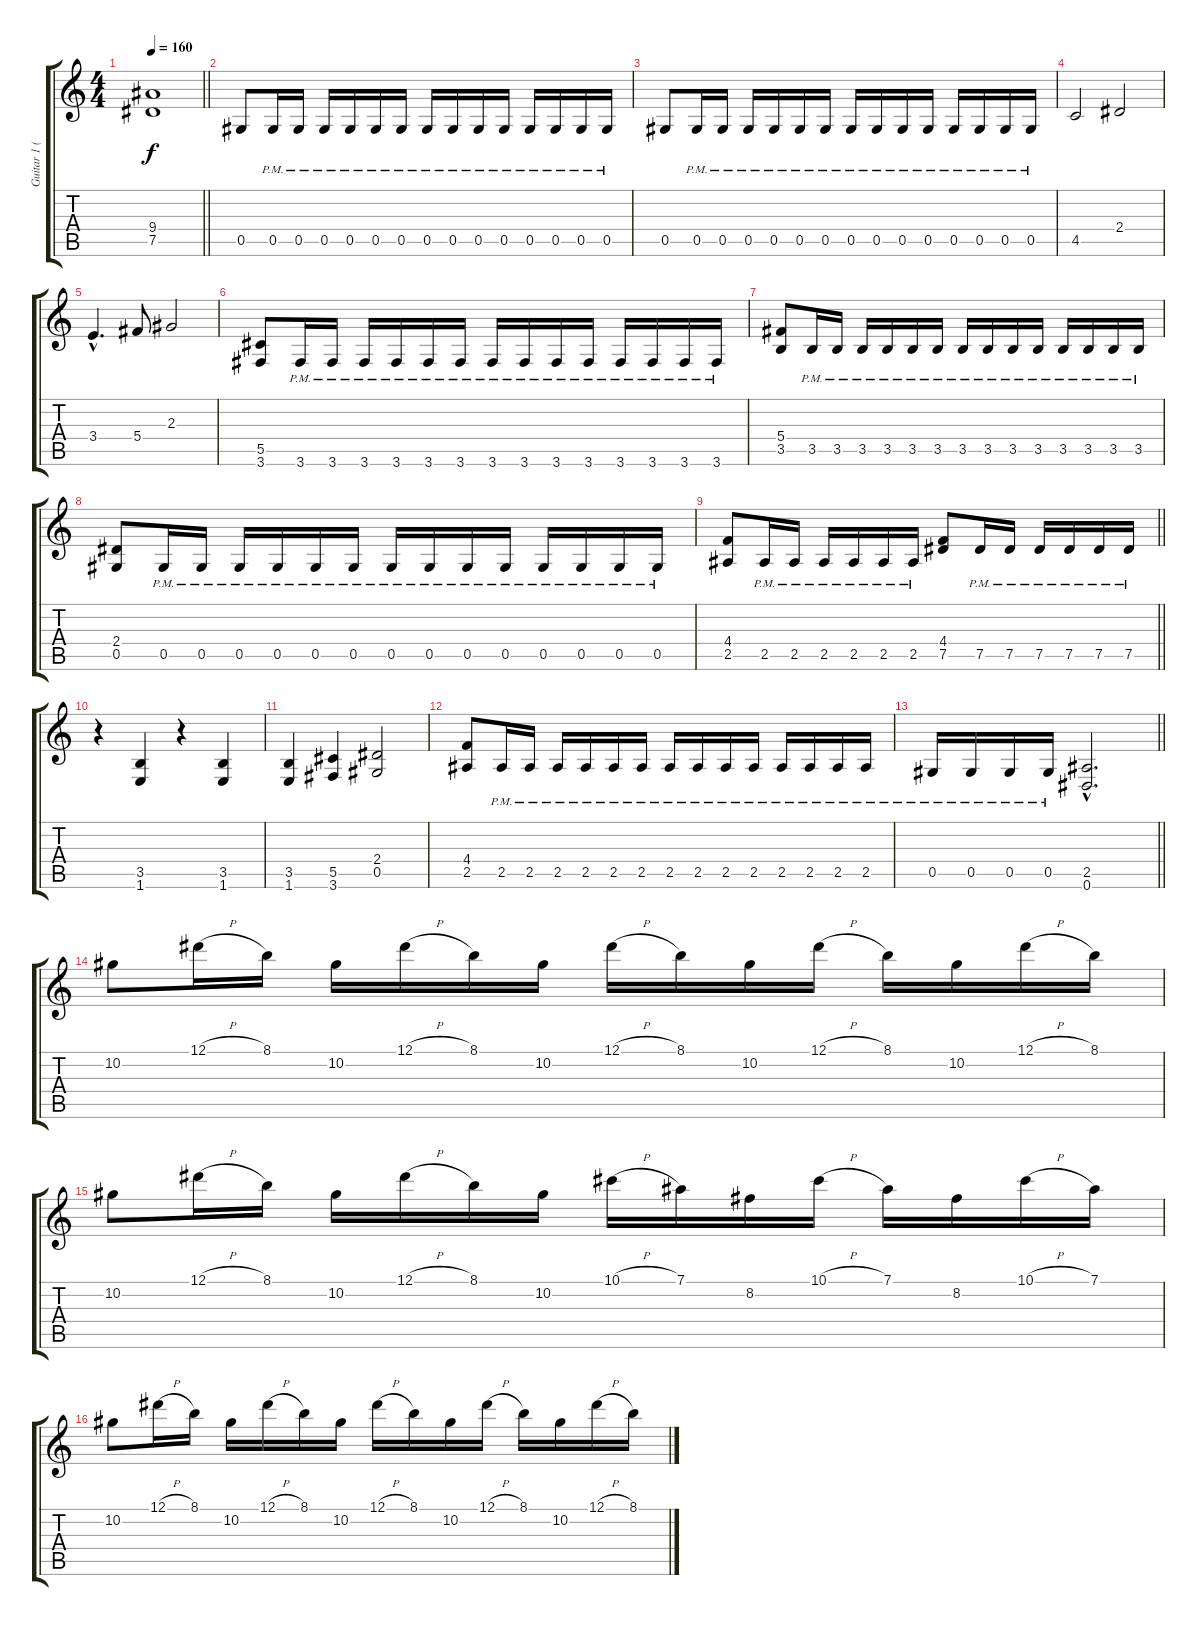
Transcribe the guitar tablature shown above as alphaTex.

\track ("Guitar 1 (SheJa)" "Guitar 1 (") {instrument distortionguitar}
\staff {score tabs}
\tuning (Eb4 Bb3 Gb3 Db3 Ab2 Eb2) {hide}
\ts (4 4)
\tempo 160
\clef g2
\barLineRight lightlight
\ks c
(9.4 7.5).1{dy f} |
0.5.8 0.5{pm}.16 0.5{pm}.16 0.5{pm}.16 0.5{pm}.16 0.5{pm}.16 0.5{pm}.16 0.5{pm}.16 0.5{pm}.16 0.5{pm}.16 0.5{pm}.16 0.5{pm}.16 0.5{pm}.16 0.5{pm}.16 0.5{pm}.16 |
0.5.8 0.5{pm}.16 0.5{pm}.16 0.5{pm}.16 0.5{pm}.16 0.5{pm}.16 0.5{pm}.16 0.5{pm}.16 0.5{pm}.16 0.5{pm}.16 0.5{pm}.16 0.5{pm}.16 0.5{pm}.16 0.5{pm}.16 0.5{pm}.16 |
4.5.2 2.4.2 |
3.4{hac}.4{d} 5.4.8 2.3.2 |
(5.5 3.6).8 3.6{pm}.16 3.6{pm}.16 3.6{pm}.16 3.6{pm}.16 3.6{pm}.16 3.6{pm}.16 3.6{pm}.16 3.6{pm}.16 3.6{pm}.16 3.6{pm}.16 3.6{pm}.16 3.6{pm}.16 3.6{pm}.16 3.6{pm}.16 |
(5.4 3.5).8 3.5{pm}.16 3.5{pm}.16 3.5{pm}.16 3.5{pm}.16 3.5{pm}.16 3.5{pm}.16 3.5{pm}.16 3.5{pm}.16 3.5{pm}.16 3.5{pm}.16 3.5{pm}.16 3.5{pm}.16 3.5{pm}.16 3.5{pm}.16 |
(2.4 0.5).8 0.5{pm}.16 0.5{pm}.16 0.5{pm}.16 0.5{pm}.16 0.5{pm}.16 0.5{pm}.16 0.5{pm}.16 0.5{pm}.16 0.5{pm}.16 0.5{pm}.16 0.5{pm}.16 0.5{pm}.16 0.5{pm}.16 0.5{pm}.16 |
\barLineRight lightlight
(4.4 2.5).8 2.5{pm}.16 2.5{pm}.16 2.5{pm}.16 2.5{pm}.16 2.5{pm}.16 2.5{pm}.16 (4.4 7.5).8 7.5{pm}.16 7.5{pm}.16 7.5{pm}.16 7.5{pm}.16 7.5{pm}.16 7.5{pm}.16 |
r.4 (3.5 1.6).4 r.4 (3.5 1.6).4 |
(3.5 1.6).4 (5.5 3.6).4 (2.4 0.5).2 |
(4.4 2.5).8 2.5{pm}.16 2.5{pm}.16 2.5{pm}.16 2.5{pm}.16 2.5{pm}.16 2.5{pm}.16 2.5{pm}.16 2.5{pm}.16 2.5{pm}.16 2.5{pm}.16 2.5{pm}.16 2.5{pm}.16 2.5{pm}.16 2.5{pm}.16 |
\barLineRight lightlight
0.5{pm}.16 0.5{pm}.16 0.5{pm}.16 0.5{pm}.16 (2.5{hac} 0.6{hac}).2{d} |
10.2.8 12.1{h}.16 8.1.16 10.2.16 12.1{h}.16 8.1.16 10.2.16 12.1{h}.16 8.1.16 10.2.16 12.1{h}.16 8.1.16 10.2.16 12.1{h}.16 8.1.16 |
10.2.8 12.1{h}.16 8.1.16 10.2.16 12.1{h}.16 8.1.16 10.2.16 10.1{h}.16 7.1.16 8.2.16 10.1{h}.16 7.1.16 8.2.16 10.1{h}.16 7.1.16 |
10.2.8 12.1{h}.16 8.1.16 10.2.16 12.1{h}.16 8.1.16 10.2.16 12.1{h}.16 8.1.16 10.2.16 12.1{h}.16 8.1.16 10.2.16 12.1{h}.16 8.1.16
